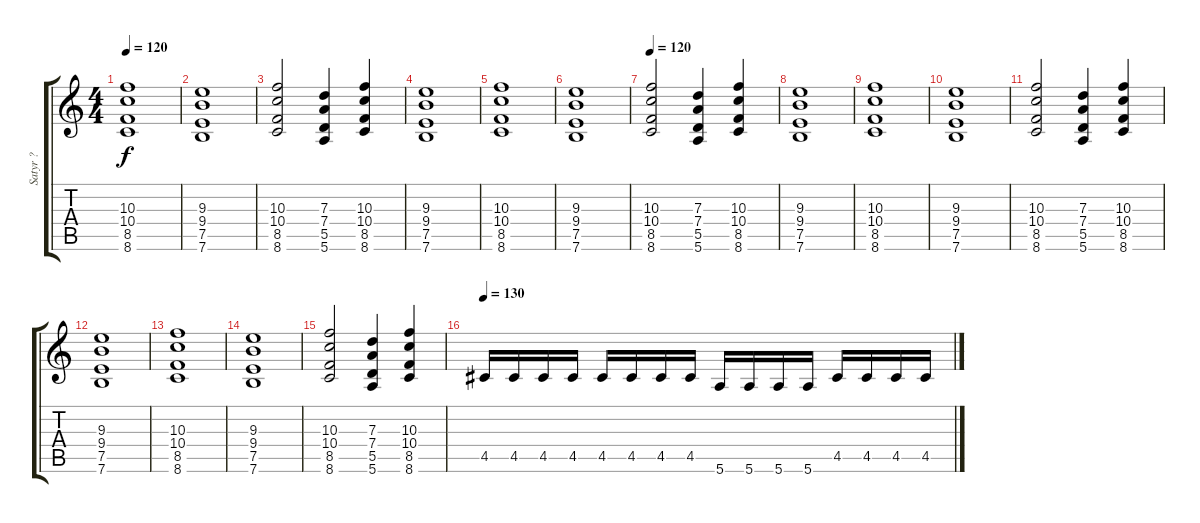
\track ("Satyr ?" "Satyr ?") {instrument distortionguitar}
\staff {score tabs}
\tuning (E4 B3 G3 D3 A2 E2) {hide}
\ts (4 4)
\tempo 120
\clef g2
\ks c
(10.3 10.4 8.5 8.6).1{dy f} |
(9.3 9.4 7.5 7.6).1 |
(10.3 10.4 8.5 8.6).2 (7.3 7.4 5.5 5.6).4 (10.3 10.4 8.5 8.6).4 |
(9.3 9.4 7.5 7.6).1 |
(10.3 10.4 8.5 8.6).1 |
(9.3 9.4 7.5 7.6).1 |
\tempo 120
(10.3 10.4 8.5 8.6).2 (7.3 7.4 5.5 5.6).4 (10.3 10.4 8.5 8.6).4 |
(9.3 9.4 7.5 7.6).1 |
(10.3 10.4 8.5 8.6).1 |
(9.3 9.4 7.5 7.6).1 |
(10.3 10.4 8.5 8.6).2 (7.3 7.4 5.5 5.6).4 (10.3 10.4 8.5 8.6).4 |
(9.3 9.4 7.5 7.6).1 |
(10.3 10.4 8.5 8.6).1 |
(9.3 9.4 7.5 7.6).1 |
(10.3 10.4 8.5 8.6).2 (7.3 7.4 5.5 5.6).4 (10.3 10.4 8.5 8.6).4 |
\tempo 130
4.5.16 4.5.16 4.5.16 4.5.16 4.5.16 4.5.16 4.5.16 4.5.16 5.6.16 5.6.16 5.6.16 5.6.16 4.5.16 4.5.16 4.5.16 4.5.16
